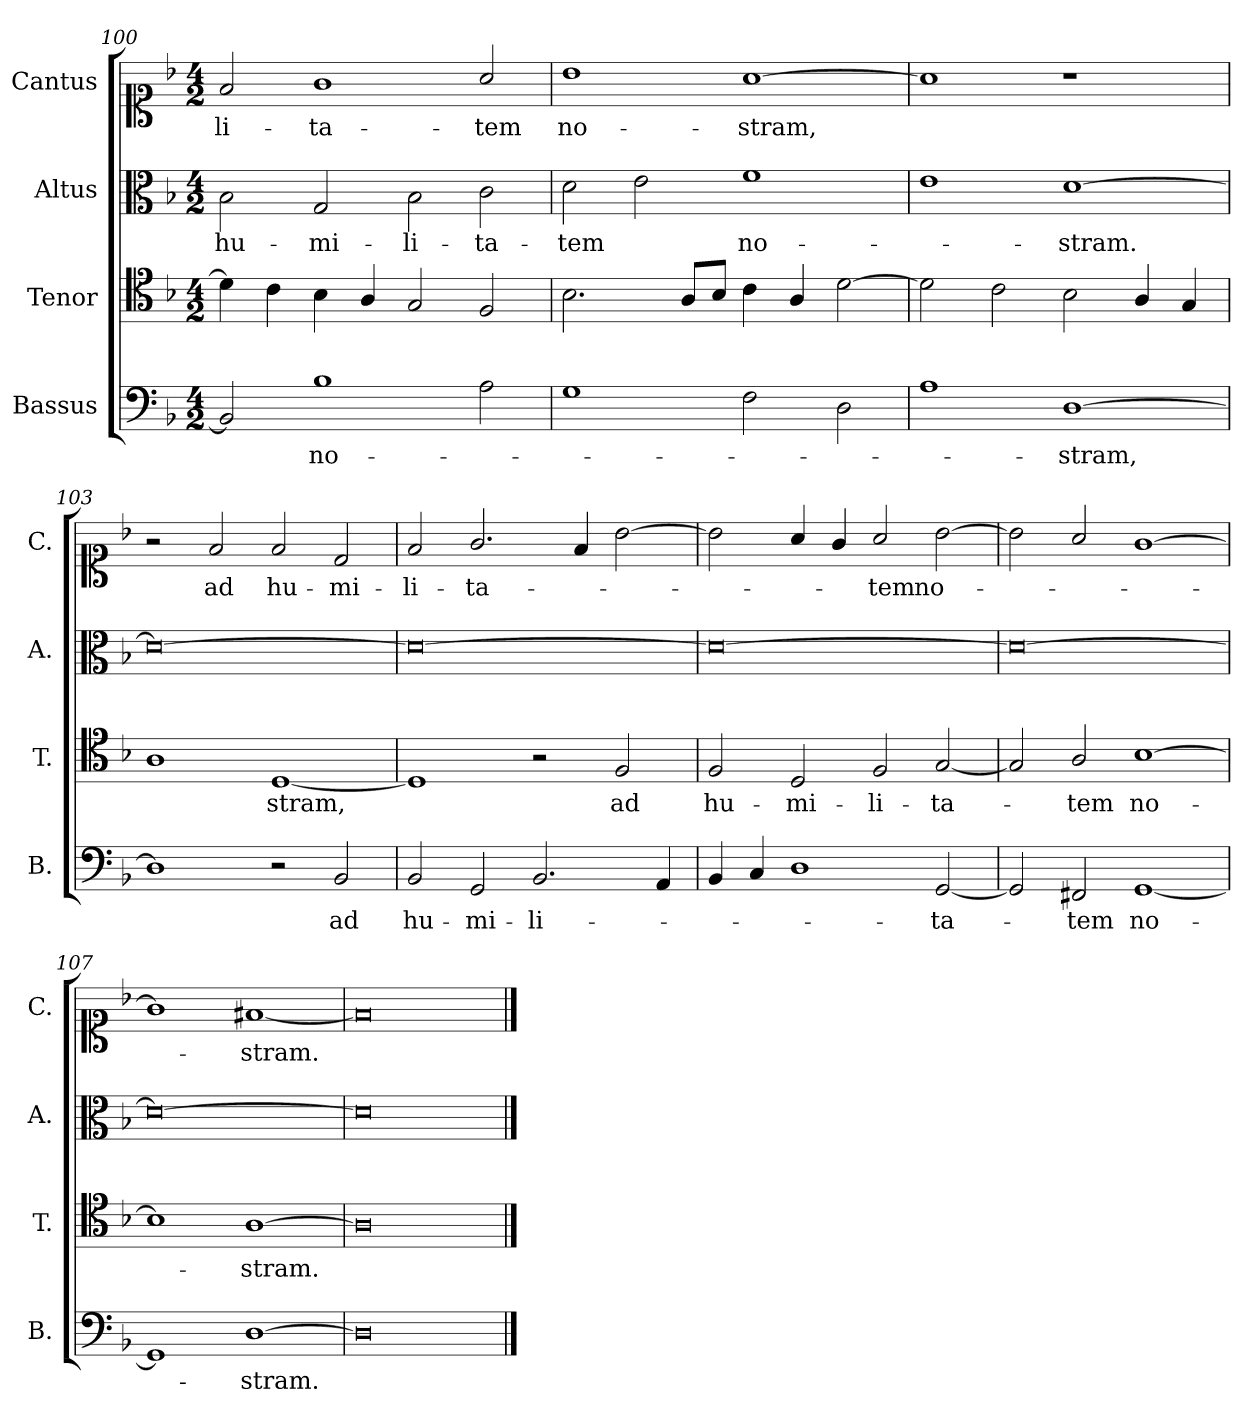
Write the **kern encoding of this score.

**kern	**text	**kern	**text	**kern	**text	**kern	**text
*part4	*part4	*part3	*part3	*part2	*part2	*part1	*part1
*staff4	*staff4	*staff3	*staff3	*staff2	*staff2	*staff1	*staff1
*I"Bassus	*	*I"Tenor	*	*I"Altus	*	*I"Cantus	*
*I'B.	*	*I'T.	*	*I'A.	*	*I'C.	*
*clefF4	*	*clefC4	*	*clefC3	*	*clefC1	*
*k[b-]	*	*k[b-]	*	*k[b-]	*	*k[b-]	*
*M4/2	*	*M4/2	*	*M4/2	*	*M4/2	*
=100	=100	=100	=100	=100	=100	=100	=100
!	!	!	!	!	!LO:LY:b	!	!LO:LY:b
2BB-/]	.	4d\]	.	2B-\	hu-	2f/	-li-
.	.	4c\	.	.	.	.	.
!	!LO:LY:b	!	!	!	!LO:LY:b	!	!LO:LY:b
1B-	no-	4B-\	.	2G/	-mi-	1g	-ta-
.	.	4A/	.	.	.	.	.
!	!	!	!	!	!LO:LY:b	!	!
.	.	2G/	.	2B-\	-li-	.	.
!	!	!	!	!	!LO:LY:b	!	!LO:LY:b
2A\	.	2F/	.	2c\	-ta-	2a/	-tem
=101	=101	=101	=101	=101	=101	=101	=101
!	!	!	!	!	!LO:LY:b	!	!LO:LY:b
1G	.	2.B-\	.	2d\	-tem	1b-	no-
.	.	.	.	2e\	.	.	.
.	.	8A/L	.	.	.	.	.
.	.	8B-/J	.	.	.	.	.
!	!	!	!	!	!LO:LY:b	!	!LO:LY:b
2F\	.	4c\	.	1f	no-	[1a	-stram,
.	.	4A/	.	.	.	.	.
2D\	.	[2d\	.	.	.	.	.
=102	=102	=102	=102	=102	=102	=102	=102
1A	.	2d\]	.	1e	.	1a]	.
.	.	2c\	.	.	.	.	.
!	!LO:LY:b	!	!	!	!LO:LY:b	!	!
[1D	-stram,	2B-\	.	[1d	-stram.	1r	.
.	.	4A/	.	.	.	.	.
.	.	4G/	.	.	.	.	.
=103	=103	=103	=103	=103	=103	=103	=103
1D]	.	1A	.	0d_	.	2r	.
!	!	!	!	!	!	!	!LO:LY:b
.	.	.	.	.	.	2f/	ad
!	!	!	!LO:LY:b	!	!	!	!LO:LY:b
2r	.	[1D	-stram,	.	.	2f/	hu-
!	!LO:LY:b	!	!	!	!	!	!LO:LY:b
2BB-/	ad	.	.	.	.	2d/	-mi-
!!LO:PB:g=z
=104	=104	=104	=104	=104	=104	=104	=104
!	!LO:LY:b	!	!	!	!	!	!LO:LY:b
2BB-/	hu-	1D]	.	0d_	.	2f/	-li-
!	!LO:LY:b	!	!	!	!	!	!LO:LY:b
2GG/	-mi-	.	.	.	.	2.g/	-ta-
!	!LO:LY:b	!	!	!	!	!	!
2.BB-/	-li-	2r	.	.	.	.	.
.	.	.	.	.	.	4f/	.
!	!	!	!LO:LY:b	!	!	!	!
.	.	2F/	ad	.	.	[2b-\	.
4AA/	.	.	.	.	.	.	.
=105	=105	=105	=105	=105	=105	=105	=105
!	!	!	!LO:LY:b	!	!	!	!
4BB-/	.	2F/	hu-	0d_	.	2b-\]	.
4C/	.	.	.	.	.	.	.
!	!	!	!LO:LY:b	!	!	!	!
1D	.	2D/	-mi-	.	.	4a/	.
.	.	.	.	.	.	4g/	.
!	!	!	!LO:LY:b	!	!	!	!LO:LY:b
.	.	2F/	-li-	.	.	2a/	-tem
!	!LO:LY:b	!	!LO:LY:b	!	!	!	!LO:LY:b
[2GG/	-ta-	[2G/	-ta-	.	.	[2b-\	no-
=106	=106	=106	=106	=106	=106	=106	=106
2GG/]	.	2G/]	.	0d_	.	2b-\]	.
!	!LO:LY:b	!	!LO:LY:b	!	!	!	!
2FF#X/	-tem	2A/	-tem	.	.	2a/	.
!	!LO:LY:b	!	!LO:LY:b	!	!	!	!
[1GG	no-	[1B-	no-	.	.	[1g	.
=107	=107	=107	=107	=107	=107	=107	=107
1GG]	.	1B-]	.	0d_	.	1g]	.
!	!LO:LY:b	!	!LO:LY:b	!	!	!	!LO:LY:b
[1D	-stram.	[1A	-stram.	.	.	[1f#X	-stram.
=108	=108	=108	=108	=108	=108	=108	=108
0D]	.	0A]	.	0d]	.	0f#]	.
==	==	==	==	==	==	==	==
*-	*-	*-	*-	*-	*-	*-	*-
